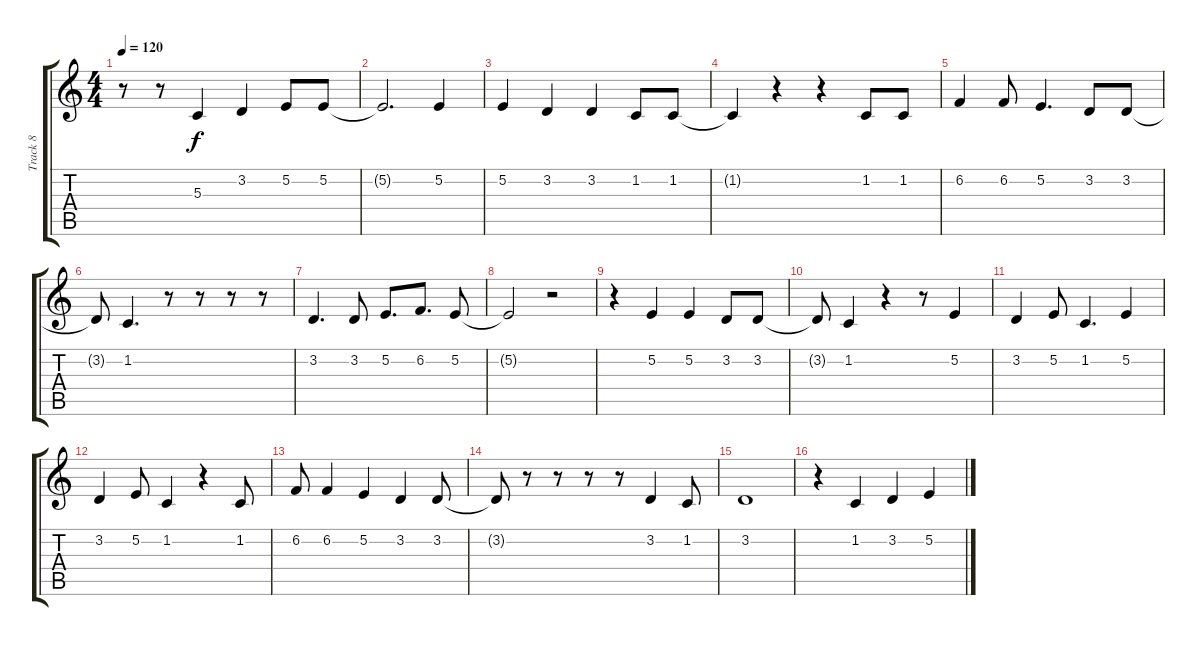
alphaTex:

\track ("Track 8" "Track 8") {instrument clarinet}
\staff {score tabs}
\tuning (E4 B3 G3 D3 A2 E2) {hide}
\ts (4 4)
\tempo 120
\clef g2
\ks c
r.8{dy f} r.8 5.3.4 3.2.4 5.2.8 5.2.8 |
5.2{t}.2{d} 5.2.4 |
5.2.4 3.2.4 3.2.4 1.2.8 1.2.8 |
1.2{t}.4 r.4 r.4 1.2.8 1.2.8 |
6.2.4 6.2.8 5.2.4{d} 3.2.8 3.2.8 |
3.2{t}.8 1.2.4{d} r.8 r.8 r.8 r.8 |
3.2.4{d} 3.2.8 5.2.8{d} 6.2.8{d} 5.2.8 |
5.2{t}.2 r.2 |
r.4 5.2.4 5.2.4 3.2.8 3.2.8 |
3.2{t}.8 1.2.4 r.4 r.8 5.2.4 |
3.2.4 5.2.8 1.2.4{d} 5.2.4 |
3.2.4 5.2.8 1.2.4 r.4 1.2.8 |
6.2.8 6.2.4 5.2.4 3.2.4 3.2.8 |
3.2{t}.8 r.8 r.8 r.8 r.8 3.2.4 1.2.8 |
3.2.1 |
r.4 1.2.4 3.2.4 5.2.4
